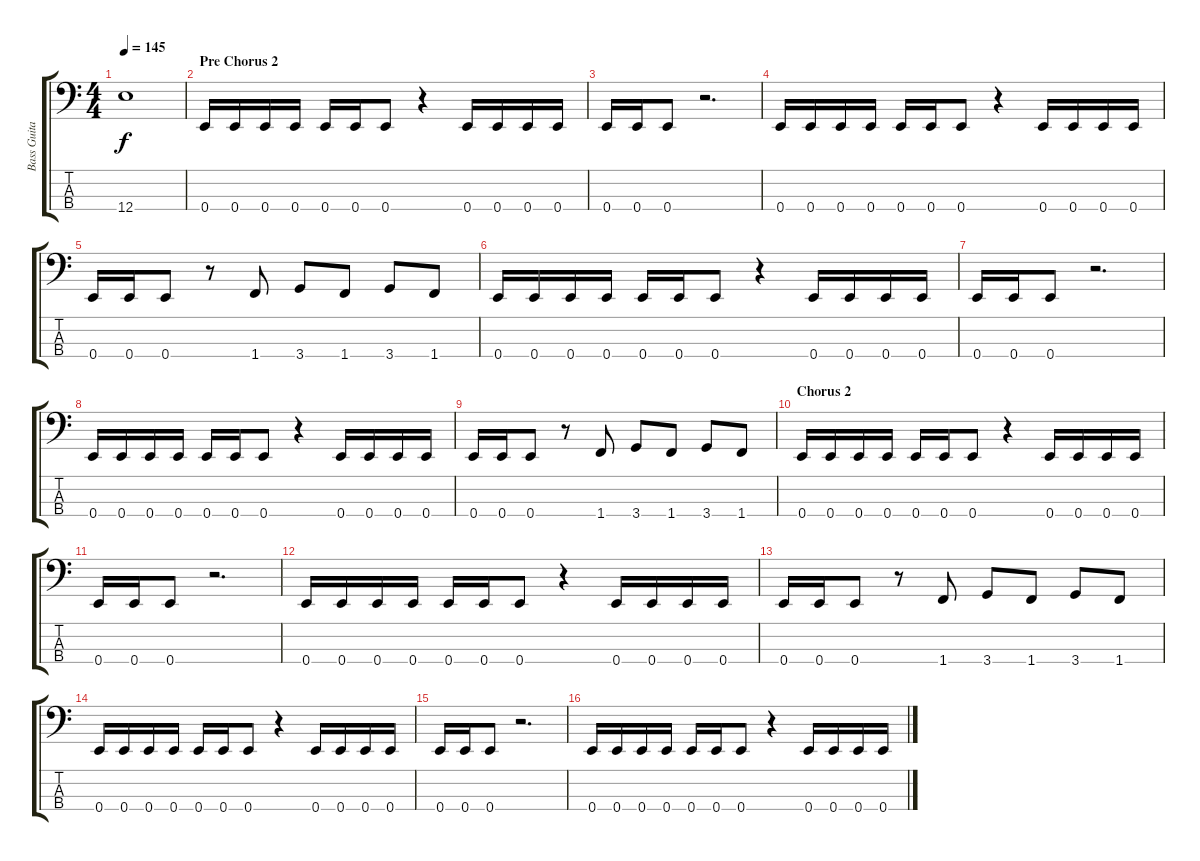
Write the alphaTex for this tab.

\track ("Bass Guitar" "Bass Guita") {instrument electricbasspick}
\staff {score tabs}
\tuning (G2 D2 A1 E1) {hide}
\ts (4 4)
\tempo 145
\clef f4
\ks c
12.4{t}.1{dy f} |
\section ("" "Pre Chorus 2")
0.4.16 0.4.16 0.4.16 0.4.16 0.4.16 0.4.16 0.4.8 r.4 0.4.16 0.4.16 0.4.16 0.4.16 |
0.4.16 0.4.16 0.4.8 r.2{d} |
0.4.16 0.4.16 0.4.16 0.4.16 0.4.16 0.4.16 0.4.8 r.4 0.4.16 0.4.16 0.4.16 0.4.16 |
0.4.16 0.4.16 0.4.8 r.8 1.4.8 3.4.8 1.4.8 3.4.8 1.4.8 |
0.4.16 0.4.16 0.4.16 0.4.16 0.4.16 0.4.16 0.4.8 r.4 0.4.16 0.4.16 0.4.16 0.4.16 |
0.4.16 0.4.16 0.4.8 r.2{d} |
0.4.16 0.4.16 0.4.16 0.4.16 0.4.16 0.4.16 0.4.8 r.4 0.4.16 0.4.16 0.4.16 0.4.16 |
0.4.16 0.4.16 0.4.8 r.8 1.4.8 3.4.8 1.4.8 3.4.8 1.4.8 |
\section ("" "Chorus 2")
0.4.16 0.4.16 0.4.16 0.4.16 0.4.16 0.4.16 0.4.8 r.4 0.4.16 0.4.16 0.4.16 0.4.16 |
0.4.16 0.4.16 0.4.8 r.2{d} |
0.4.16 0.4.16 0.4.16 0.4.16 0.4.16 0.4.16 0.4.8 r.4 0.4.16 0.4.16 0.4.16 0.4.16 |
0.4.16 0.4.16 0.4.8 r.8 1.4.8 3.4.8 1.4.8 3.4.8 1.4.8 |
0.4.16 0.4.16 0.4.16 0.4.16 0.4.16 0.4.16 0.4.8 r.4 0.4.16 0.4.16 0.4.16 0.4.16 |
0.4.16 0.4.16 0.4.8 r.2{d} |
0.4.16 0.4.16 0.4.16 0.4.16 0.4.16 0.4.16 0.4.8 r.4 0.4.16 0.4.16 0.4.16 0.4.16
